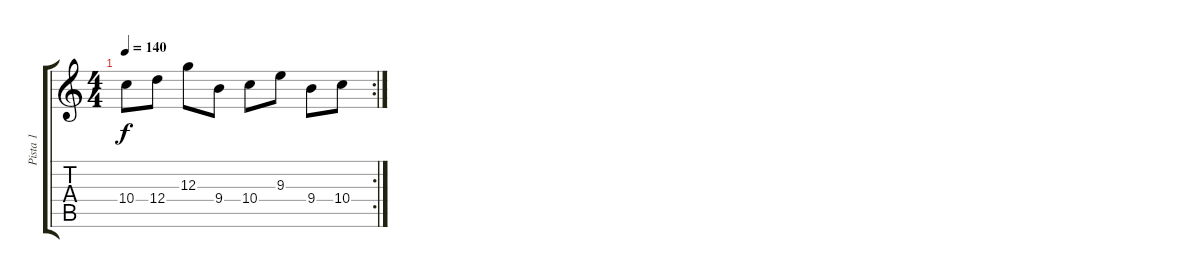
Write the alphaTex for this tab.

\track ("Pista 1" "Pista 1") {instrument overdrivenguitar}
\staff {score tabs}
\tuning (E4 B3 G3 D3 A2 E2) {hide}
\rc 2
\ts (4 4)
\tempo 140
\clef g2
\ks c
10.4.8{dy f} 12.4.8 12.3.8 9.4.8 10.4.8 9.3.8 9.4.8 10.4.8
